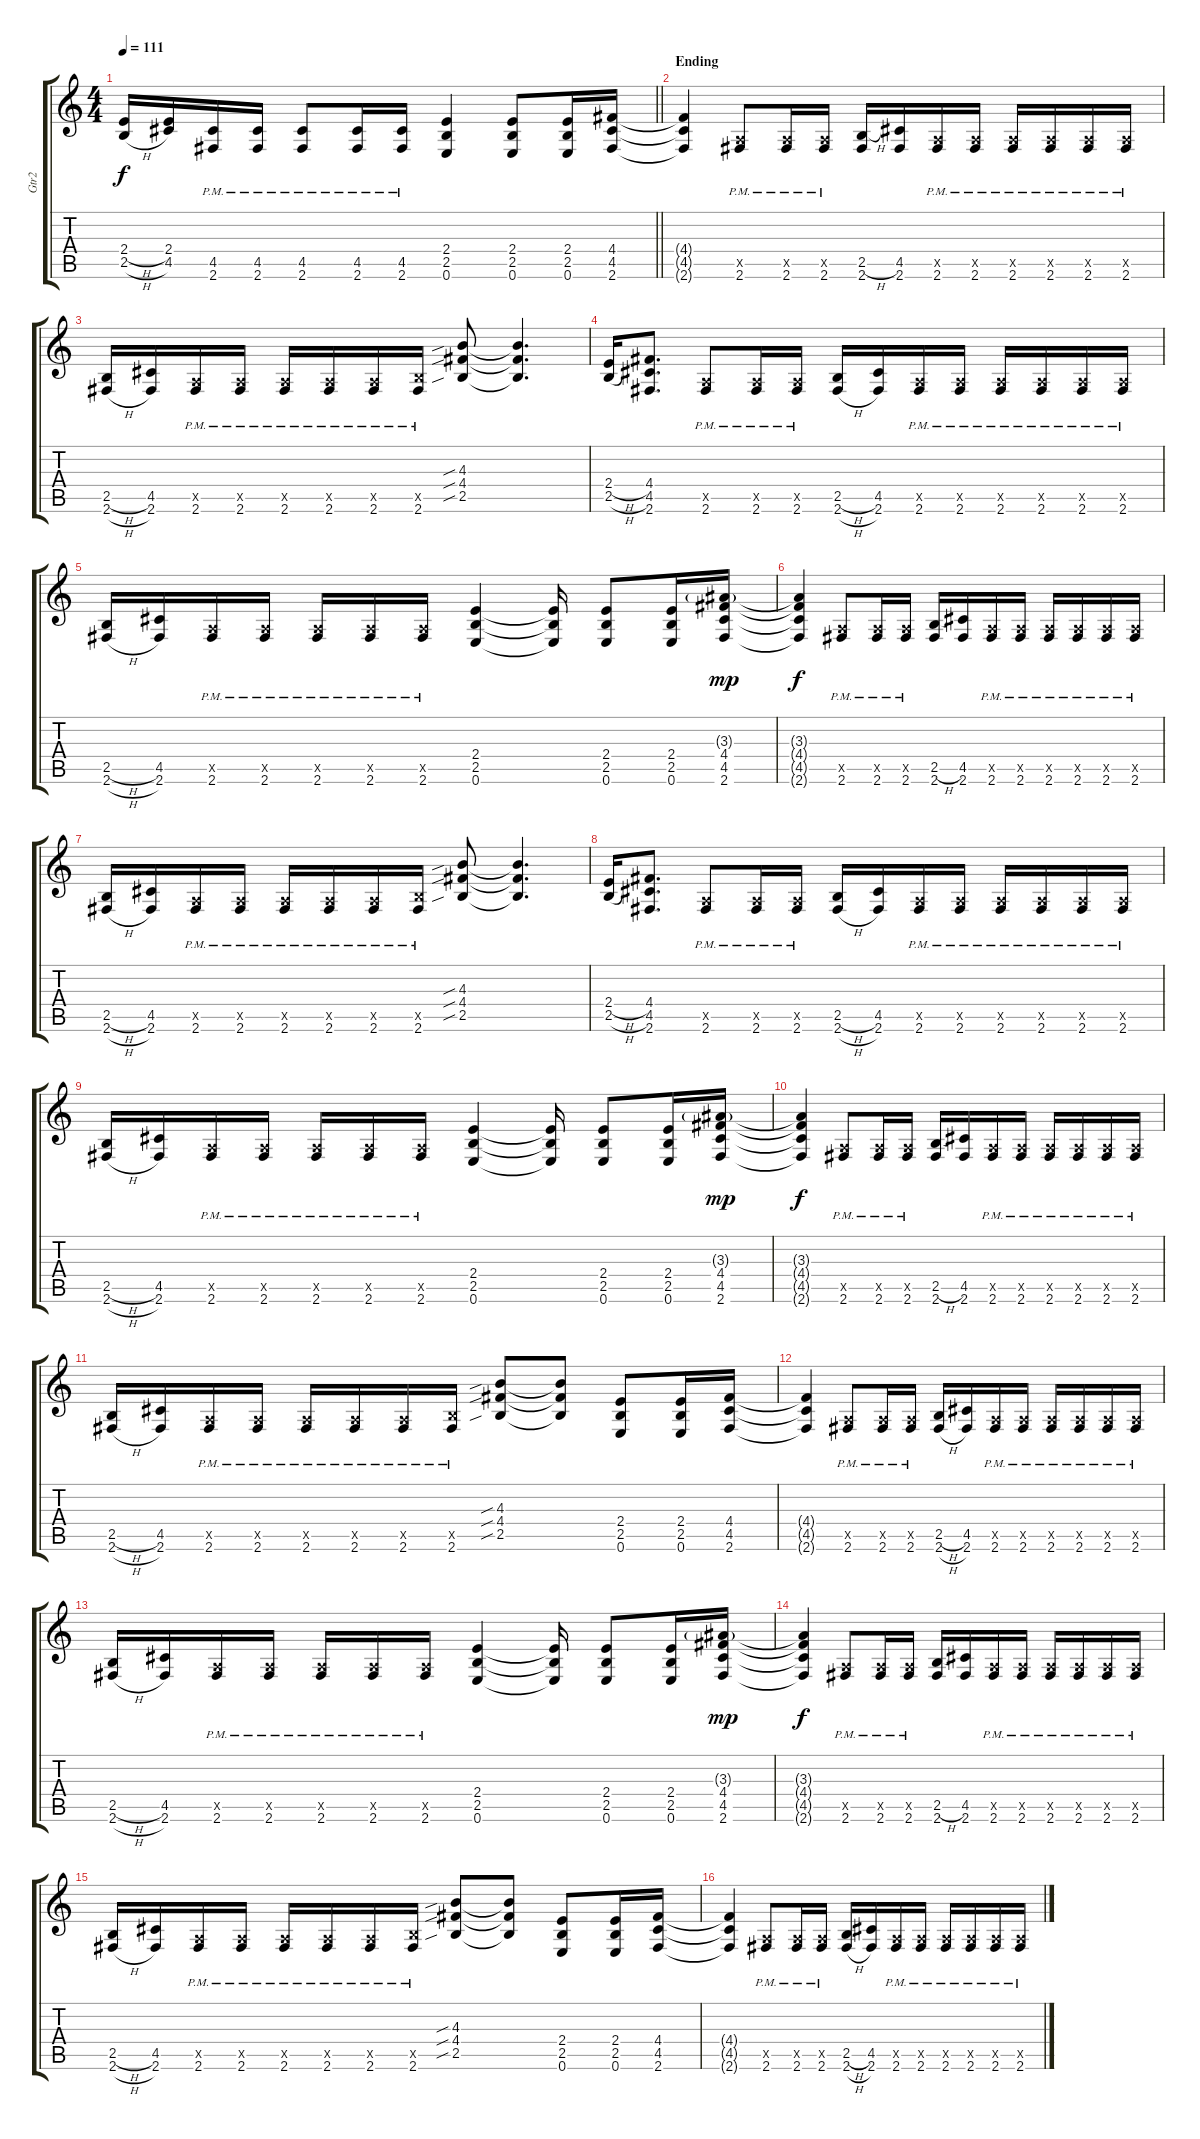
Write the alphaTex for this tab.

\track ("Gtr2" "Gtr2") {instrument distortionguitar}
\staff {score tabs}
\tuning (E4 B3 G3 D3 A2 E2) {hide}
\ts (4 4)
\tempo 111
\clef g2
\barLineRight lightlight
\ks c
(2.4{h} 2.5{h}).16{dy f} (2.4 4.5).16 (4.5{pm} 2.6{pm}).16 (4.5{pm} 2.6{pm}).16 (4.5{pm} 2.6{pm}).8 (4.5{pm} 2.6{pm}).16 (4.5{pm} 2.6{pm}).16 (2.4 2.5 0.6).4 (2.4 2.5 0.6).8 (2.4 2.5 0.6).16 (4.4 4.5 2.6).16 |
\section ("" "Ending")
(4.4{t} 4.5{t} 2.6{t}).4 (0.5{x} 2.6{pm}).8 (0.5{x} 2.6{pm}).16 (0.5{x} 2.6{pm}).16 (2.5{h} 2.6).16 (4.5 2.6).16 (0.5{x} 2.6{pm}).16 (0.5{x} 2.6{pm}).16 (0.5{x} 2.6{pm}).16 (0.5{x} 2.6{pm}).16 (0.5{x} 2.6{pm}).16 (0.5{x} 2.6{pm}).16 |
(2.5{h} 2.6{h}).16 (4.5 2.6).16 (0.5{x} 2.6{pm}).16 (0.5{x} 2.6{pm}).16 (0.5{x} 2.6{pm}).16 (0.5{x} 2.6{pm}).16 (0.5{x} 2.6{pm}).16 (2.5{x} 2.6{pm}).16 (4.3{sib} 4.4{sib} 2.5{sib}).8 (4.3{t} 4.4{t} 2.5{t}).4{d} |
(2.4{h} 2.5{h}).16 (4.4 4.5 2.6).8{d} (0.5{x} 2.6{pm}).8 (0.5{x} 2.6{pm}).16 (0.5{x} 2.6{pm}).16 (2.5{h} 2.6{h}).16 (4.5 2.6).16 (0.5{x} 2.6{pm}).16 (0.5{x} 2.6{pm}).16 (0.5{x} 2.6{pm}).16 (0.5{x} 2.6{pm}).16 (0.5{x} 2.6{pm}).16 (0.5{x} 2.6{pm}).16 |
(2.5{h} 2.6{h}).16 (4.5 2.6).16 (0.5{x} 2.6{pm}).16 (0.5{x} 2.6{pm}).16 (0.5{x} 2.6{pm}).16 (0.5{x} 2.6{pm}).16 (0.5{x} 2.6{pm}).16 (2.4 2.5 0.6).4 (2.4{t} 2.5{t} 0.6{t}).16 (2.4 2.5 0.6).8 (2.4 2.5 0.6).16 (3.3{g} 4.4 4.5 2.6).16{dy mp} |
(3.3{t} 4.4{t} 4.5{t} 2.6{t}).4{dy f} (0.5{x} 2.6{pm}).8 (0.5{x} 2.6{pm}).16 (0.5{x} 2.6{pm}).16 (2.5{h} 2.6).16 (4.5 2.6).16 (0.5{x} 2.6{pm}).16 (0.5{x} 2.6{pm}).16 (0.5{x} 2.6{pm}).16 (0.5{x} 2.6{pm}).16 (0.5{x} 2.6{pm}).16 (0.5{x} 2.6{pm}).16 |
(2.5{h} 2.6{h}).16 (4.5 2.6).16 (0.5{x} 2.6{pm}).16 (0.5{x} 2.6{pm}).16 (0.5{x} 2.6{pm}).16 (0.5{x} 2.6{pm}).16 (0.5{x} 2.6{pm}).16 (2.5{x} 2.6{pm}).16 (4.3{sib} 4.4{sib} 2.5{sib}).8 (4.3{t} 4.4{t} 2.5{t}).4{d} |
(2.4{h} 2.5{h}).16 (4.4 4.5 2.6).8{d} (0.5{x} 2.6{pm}).8 (0.5{x} 2.6{pm}).16 (0.5{x} 2.6{pm}).16 (2.5{h} 2.6{h}).16 (4.5 2.6).16 (0.5{x} 2.6{pm}).16 (0.5{x} 2.6{pm}).16 (0.5{x} 2.6{pm}).16 (0.5{x} 2.6{pm}).16 (0.5{x} 2.6{pm}).16 (0.5{x} 2.6{pm}).16 |
(2.5{h} 2.6{h}).16 (4.5 2.6).16 (0.5{x} 2.6{pm}).16 (0.5{x} 2.6{pm}).16 (0.5{x} 2.6{pm}).16 (0.5{x} 2.6{pm}).16 (0.5{x} 2.6{pm}).16 (2.4 2.5 0.6).4 (2.4{t} 2.5{t} 0.6{t}).16 (2.4 2.5 0.6).8 (2.4 2.5 0.6).16 (3.3{g} 4.4 4.5 2.6).16{dy mp} |
(3.3{t} 4.4{t} 4.5{t} 2.6{t}).4{dy f} (0.5{x} 2.6{pm}).8 (0.5{x} 2.6{pm}).16 (0.5{x} 2.6{pm}).16 (2.5{h} 2.6).16 (4.5 2.6).16 (0.5{x} 2.6{pm}).16 (0.5{x} 2.6{pm}).16 (0.5{x} 2.6{pm}).16 (0.5{x} 2.6{pm}).16 (0.5{x} 2.6{pm}).16 (0.5{x} 2.6{pm}).16 |
(2.5{h} 2.6{h}).16 (4.5 2.6).16 (0.5{x} 2.6{pm}).16 (0.5{x} 2.6{pm}).16 (0.5{x} 2.6{pm}).16 (0.5{x} 2.6{pm}).16 (0.5{x} 2.6{pm}).16 (2.5{x} 2.6{pm}).16 (4.3{sib} 4.4{sib} 2.5{sib}).8 (4.3{t} 4.4{t} 2.5{t}).8 (2.4 2.5 0.6).8 (2.4 2.5 0.6).16 (4.4 4.5 2.6).16 |
(4.4{t} 4.5{t} 2.6{t}).4 (0.5{x} 2.6{pm}).8 (0.5{x} 2.6{pm}).16 (0.5{x} 2.6{pm}).16 (2.5{h} 2.6{h}).16 (4.5 2.6).16 (0.5{x} 2.6{pm}).16 (0.5{x} 2.6{pm}).16 (0.5{x} 2.6{pm}).16 (0.5{x} 2.6{pm}).16 (0.5{x} 2.6{pm}).16 (0.5{x} 2.6{pm}).16 |
(2.5{h} 2.6{h}).16 (4.5 2.6).16 (0.5{x} 2.6{pm}).16 (0.5{x} 2.6{pm}).16 (0.5{x} 2.6{pm}).16 (0.5{x} 2.6{pm}).16 (0.5{x} 2.6{pm}).16 (2.4 2.5 0.6).4 (2.4{t} 2.5{t} 0.6{t}).16 (2.4 2.5 0.6).8 (2.4 2.5 0.6).16 (3.3{g} 4.4 4.5 2.6).16{dy mp} |
(3.3{t} 4.4{t} 4.5{t} 2.6{t}).4{dy f} (0.5{x} 2.6{pm}).8 (0.5{x} 2.6{pm}).16 (0.5{x} 2.6{pm}).16 (2.5{h} 2.6).16 (4.5 2.6).16 (0.5{x} 2.6{pm}).16 (0.5{x} 2.6{pm}).16 (0.5{x} 2.6{pm}).16 (0.5{x} 2.6{pm}).16 (0.5{x} 2.6{pm}).16 (0.5{x} 2.6{pm}).16 |
(2.5{h} 2.6{h}).16 (4.5 2.6).16 (0.5{x} 2.6{pm}).16 (0.5{x} 2.6{pm}).16 (0.5{x} 2.6{pm}).16 (0.5{x} 2.6{pm}).16 (0.5{x} 2.6{pm}).16 (2.5{x} 2.6{pm}).16 (4.3{sib} 4.4{sib} 2.5{sib}).8 (4.3{t} 4.4{t} 2.5{t}).8 (2.4 2.5 0.6).8 (2.4 2.5 0.6).16 (4.4 4.5 2.6).16 |
(4.4{t} 4.5{t} 2.6{t}).4 (0.5{x} 2.6{pm}).8 (0.5{x} 2.6{pm}).16 (0.5{x} 2.6{pm}).16 (2.5{h} 2.6{h}).16 (4.5 2.6).16 (0.5{x} 2.6{pm}).16 (0.5{x} 2.6{pm}).16 (0.5{x} 2.6{pm}).16 (0.5{x} 2.6{pm}).16 (0.5{x} 2.6{pm}).16 (0.5{x} 2.6{pm}).16
